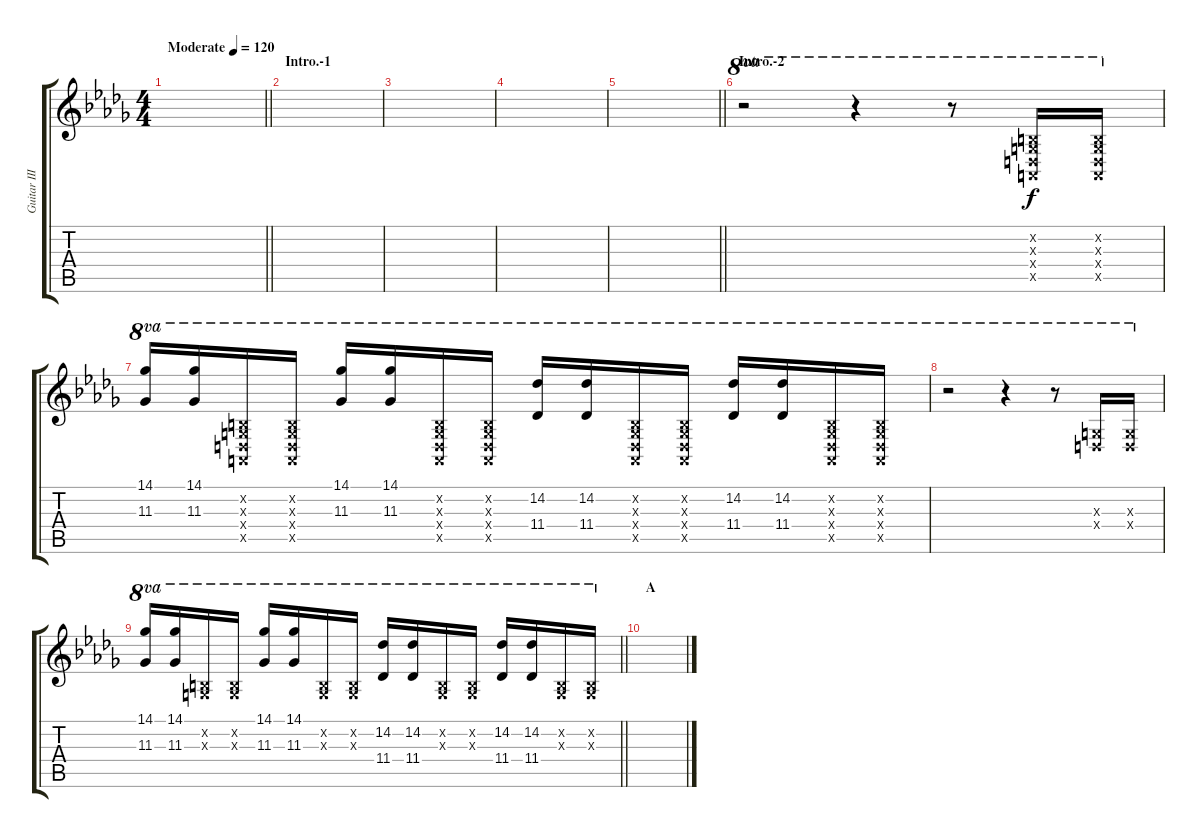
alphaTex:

\track ("Guitar III (Nakano Azusa)" "Guitar III") {instrument acousticguitarsteel}
\staff {score tabs}
\tuning (E4 B3 G3 D3 A2 E2) {hide}
\ts (4 4)
\tempo (120 "Moderate")
\clef g2
\barLineRight lightlight
\ks db
|
\section ("" "Intro.-1")
|
|
|
\barLineRight lightlight
|
\section ("" "Intro.-2")
r.2{ot 8va} r.4{ot 8va} r.8{ot 8va} (0.2{x} 0.3{x} 0.4{x} 0.5{x}).16{ot 8va} (0.2{x} 0.3{x} 0.4{x} 0.5{x}).16{ot 8va} |
(14.1 11.3).16{ot 8va} (14.1 11.3).16{ot 8va} (0.2{x} 0.3{x} 0.4{x} 0.5{x}).16{ot 8va} (0.2{x} 0.3{x} 0.4{x} 0.5{x}).16{ot 8va} (14.1 11.3).16{ot 8va} (14.1 11.3).16{ot 8va} (0.2{x} 0.3{x} 0.4{x} 0.5{x}).16{ot 8va} (0.2{x} 0.3{x} 0.4{x} 0.5{x}).16{ot 8va} (14.2 11.4).16{ot 8va} (14.2 11.4).16{ot 8va} (0.2{x} 0.3{x} 0.4{x} 0.5{x}).16{ot 8va} (0.2{x} 0.3{x} 0.4{x} 0.5{x}).16{ot 8va} (14.2 11.4).16{ot 8va} (14.2 11.4).16{ot 8va} (0.2{x} 0.3{x} 0.4{x} 0.5{x}).16{ot 8va} (0.2{x} 0.3{x} 0.4{x} 0.5{x}).16{ot 8va} |
r.2{ot 8va} r.4{ot 8va} r.8{ot 8va} (0.3{x} 0.4{x}).16{ot 8va} (0.3{x} 0.4{x}).16{ot 8va} |
\barLineRight lightlight
(14.1 11.3).16{ot 8va} (14.1 11.3).16{ot 8va} (0.2{x} 0.3{x}).16{ot 8va} (0.2{x} 0.3{x}).16{ot 8va} (14.1 11.3).16{ot 8va} (14.1 11.3).16{ot 8va} (0.2{x} 0.3{x}).16{ot 8va} (0.2{x} 0.3{x}).16{ot 8va} (14.2 11.4).16{ot 8va} (14.2 11.4).16{ot 8va} (0.2{x} 0.3{x}).16{ot 8va} (0.2{x} 0.3{x}).16{ot 8va} (14.2 11.4).16{ot 8va} (14.2 11.4).16{ot 8va} (0.2{x} 0.3{x}).16{ot 8va} (0.2{x} 0.3{x}).16{ot 8va} |
\section ("" "A")
